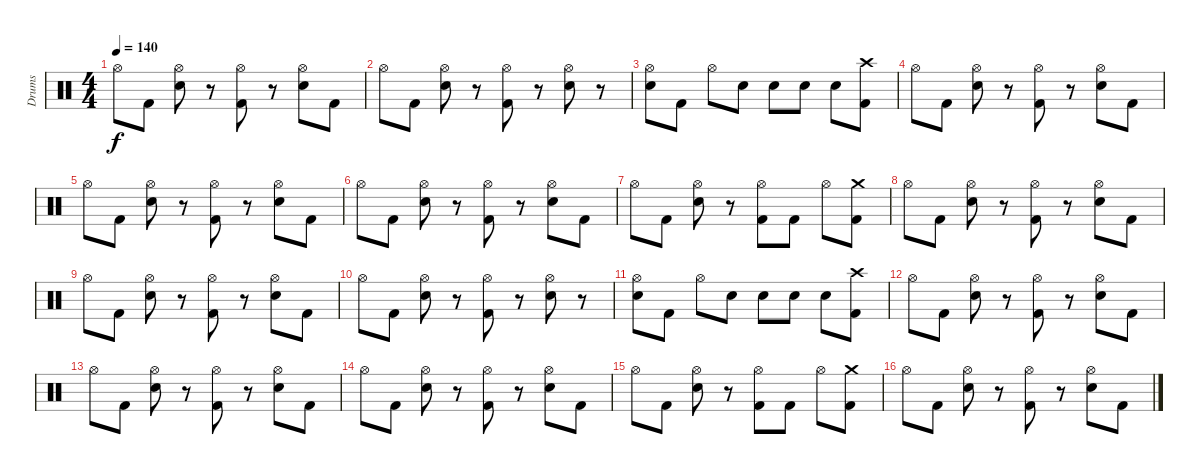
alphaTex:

\track ("Drums" "Drums") {instrument percussion}
\staff {score}
\articulation defaults
\ts (4 4)
\tempo 140
\clef neutral
\ks c "Hi-Hat (open)".8{dy f} "Kick (hit) 2".8
("Hi-Hat (open)" "Electric Snare (hit)").8 r.8 ("Hi-Hat (open)" "Kick (hit) 2").8 r.8 ("Hi-Hat (open)" "Electric Snare (hit)").8 "Kick (hit) 2".8 |
"Hi-Hat (open)".8 "Kick (hit) 2".8 ("Hi-Hat (open)" "Electric Snare (hit)").8 r.8 ("Hi-Hat (open)" "Kick (hit) 2").8 r.8 ("Hi-Hat (open)" "Electric Snare (hit)").8 r.8 |
("Hi-Hat (open)" "Electric Snare (hit)").8 "Kick (hit) 2".8 "Hi-Hat (open)".8 "Electric Snare (hit)".8 "Electric Snare (hit)".8 "Electric Snare (hit)".8 "Electric Snare (hit)".8 ("Crash high (hit)" "Kick (hit) 2").8 |
"Hi-Hat (open)".8 "Kick (hit) 2".8 ("Hi-Hat (open)" "Electric Snare (hit)").8 r.8 ("Hi-Hat (open)" "Kick (hit) 2").8 r.8 ("Hi-Hat (open)" "Electric Snare (hit)").8 "Kick (hit) 2".8 |
"Hi-Hat (open)".8 "Kick (hit) 2".8 ("Hi-Hat (open)" "Electric Snare (hit)").8 r.8 ("Hi-Hat (open)" "Kick (hit) 2").8 r.8 ("Hi-Hat (open)" "Electric Snare (hit)").8 "Kick (hit) 2".8 |
"Hi-Hat (open)".8 "Kick (hit) 2".8 ("Hi-Hat (open)" "Electric Snare (hit)").8 r.8 ("Hi-Hat (open)" "Kick (hit) 2").8 r.8 ("Hi-Hat (open)" "Electric Snare (hit)").8 "Kick (hit) 2".8 |
"Hi-Hat (open)".8 "Kick (hit) 2".8 ("Hi-Hat (open)" "Electric Snare (hit)").8 r.8 ("Hi-Hat (open)" "Kick (hit) 2").8 "Kick (hit) 2".8 "Hi-Hat (open)".8 ("Crash medium (hit)" "Kick (hit) 2").8 |
"Hi-Hat (open)".8 "Kick (hit) 2".8 ("Hi-Hat (open)" "Electric Snare (hit)").8 r.8 ("Hi-Hat (open)" "Kick (hit) 2").8 r.8 ("Hi-Hat (open)" "Electric Snare (hit)").8 "Kick (hit) 2".8 |
"Hi-Hat (open)".8 "Kick (hit) 2".8 ("Hi-Hat (open)" "Electric Snare (hit)").8 r.8 ("Hi-Hat (open)" "Kick (hit) 2").8 r.8 ("Hi-Hat (open)" "Electric Snare (hit)").8 "Kick (hit) 2".8 |
"Hi-Hat (open)".8 "Kick (hit) 2".8 ("Hi-Hat (open)" "Electric Snare (hit)").8 r.8 ("Hi-Hat (open)" "Kick (hit) 2").8 r.8 ("Hi-Hat (open)" "Electric Snare (hit)").8 r.8 |
("Hi-Hat (open)" "Electric Snare (hit)").8 "Kick (hit) 2".8 "Hi-Hat (open)".8 "Electric Snare (hit)".8 "Electric Snare (hit)".8 "Electric Snare (hit)".8 "Electric Snare (hit)".8 ("Crash high (hit)" "Kick (hit) 2").8 |
"Hi-Hat (open)".8 "Kick (hit) 2".8 ("Hi-Hat (open)" "Electric Snare (hit)").8 r.8 ("Hi-Hat (open)" "Kick (hit) 2").8 r.8 ("Hi-Hat (open)" "Electric Snare (hit)").8 "Kick (hit) 2".8 |
"Hi-Hat (open)".8 "Kick (hit) 2".8 ("Hi-Hat (open)" "Electric Snare (hit)").8 r.8 ("Hi-Hat (open)" "Kick (hit) 2").8 r.8 ("Hi-Hat (open)" "Electric Snare (hit)").8 "Kick (hit) 2".8 |
"Hi-Hat (open)".8 "Kick (hit) 2".8 ("Hi-Hat (open)" "Electric Snare (hit)").8 r.8 ("Hi-Hat (open)" "Kick (hit) 2").8 r.8 ("Hi-Hat (open)" "Electric Snare (hit)").8 "Kick (hit) 2".8 |
"Hi-Hat (open)".8 "Kick (hit) 2".8 ("Hi-Hat (open)" "Electric Snare (hit)").8 r.8 ("Hi-Hat (open)" "Kick (hit) 2").8 "Kick (hit) 2".8 "Hi-Hat (open)".8 ("Crash medium (hit)" "Kick (hit) 2").8 |
"Hi-Hat (open)".8 "Kick (hit) 2".8 ("Hi-Hat (open)" "Electric Snare (hit)").8 r.8 ("Hi-Hat (open)" "Kick (hit) 2").8 r.8 ("Hi-Hat (open)" "Electric Snare (hit)").8 "Kick (hit) 2".8
